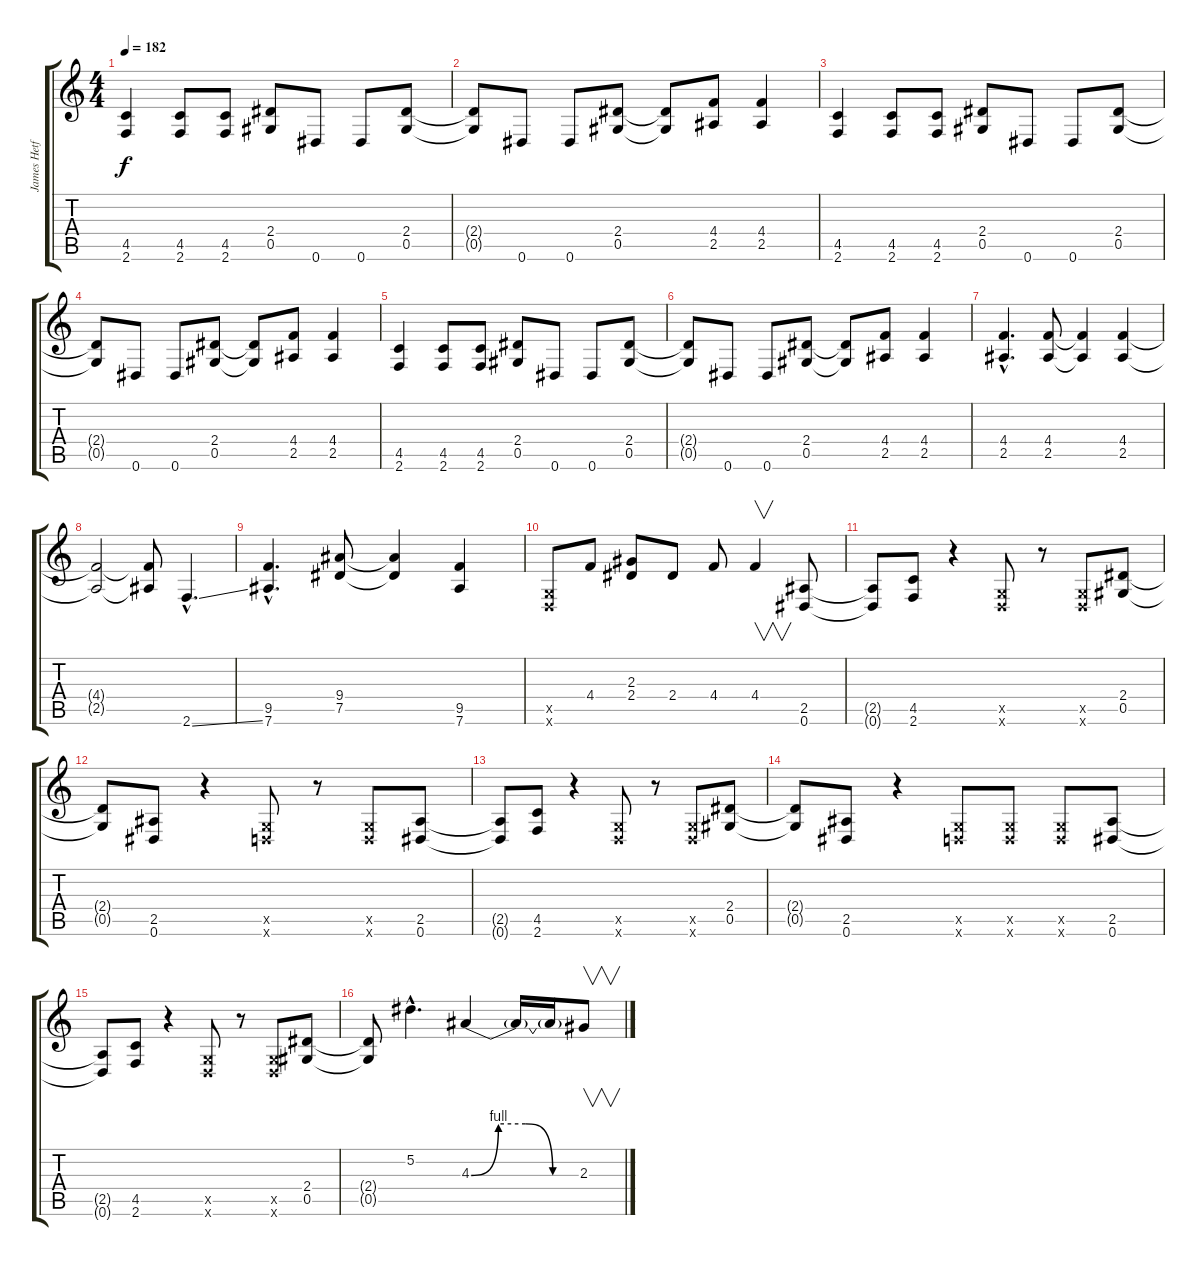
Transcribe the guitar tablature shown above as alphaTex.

\track ("James Hetfield (Ov. Gtr)" "James Hetf") {instrument overdrivenguitar}
\staff {score tabs}
\tuning (Eb4 Bb3 Gb3 Db3 Ab2 Eb2) {hide}
\ts (4 4)
\tempo 182
\clef g2
\ks c
(4.5 2.6).4{dy f} (4.5 2.6).8 (4.5 2.6).8 (2.4 0.5).8 0.6.8 0.6.8 (2.4 0.5).8 |
(2.4{t} 0.5{t}).8 0.6.8 0.6.8 (2.4 0.5).8 (2.4{t} 0.5{t}).8 (4.4 2.5).8 (4.4 2.5).4 |
(4.5 2.6).4 (4.5 2.6).8 (4.5 2.6).8 (2.4 0.5).8 0.6.8 0.6.8 (2.4 0.5).8 |
(2.4{t} 0.5{t}).8 0.6.8 0.6.8 (2.4 0.5).8 (2.4{t} 0.5{t}).8 (4.4 2.5).8 (4.4 2.5).4 |
(4.5 2.6).4 (4.5 2.6).8 (4.5 2.6).8 (2.4 0.5).8 0.6.8 0.6.8 (2.4 0.5).8 |
(2.4{t} 0.5{t}).8 0.6.8 0.6.8 (2.4 0.5).8 (2.4{t} 0.5{t}).8 (4.4 2.5).8 (4.4 2.5).4 |
(4.4{hac} 2.5{hac}).4{d} (4.4 2.5).8 (4.4{t} 2.5{t}).4 (4.4 2.5).4 |
(4.4{t} 2.5{t}).2 (4.4{t} 2.5{t}).8 2.6{ss hac}.4{d} |
(9.5{hac} 7.6{hac}).4{d} (9.4 7.5).8 (9.4{t} 7.5{t}).4 (9.5 7.6).4 |
(-1.5{x} -1.6{x}).8 4.4.8 (2.3 2.4).8 2.4.8 4.4.8 4.4.4{v} (2.5 0.6).8 |
(2.5{t} 0.6{t}).8 (4.5 2.6).8 r.4 (-1.5{x} -1.6{x}).8 r.8 (-1.5{x} -1.6{x}).8 (2.4 0.5).8 |
(2.4{t} 0.5{t}).8 (2.5 0.6).8 r.4 (-1.5{x} -1.6{x}).8 r.8 (-1.5{x} -1.6{x}).8 (2.5 0.6).8 |
(2.5{t} 0.6{t}).8 (4.5 2.6).8 r.4 (-1.5{x} -1.6{x}).8 r.8 (-1.5{x} -1.6{x}).8 (2.4 0.5).8 |
(2.4{t} 0.5{t}).8 (2.5 0.6).8 r.4 (-1.5{x} -1.6{x}).8 (-1.5{x} -1.6{x}).8 (-1.5{x} -1.6{x}).8 (2.5 0.6).8 |
(2.5{t} 0.6{t}).8 (4.5 2.6).8 r.4 (-1.5{x} -1.6{x}).8 r.8 (-1.5{x} -1.6{x}).8 (2.4 0.5).8 |
(2.4{t} 0.5{t}).8 5.2{hac}.4{d} 4.3{be (custom 0 0 15 4 30 4 45 0 60 0)}.4 4.3{t}.16 4.3{t}.16 2.3.8{v}
